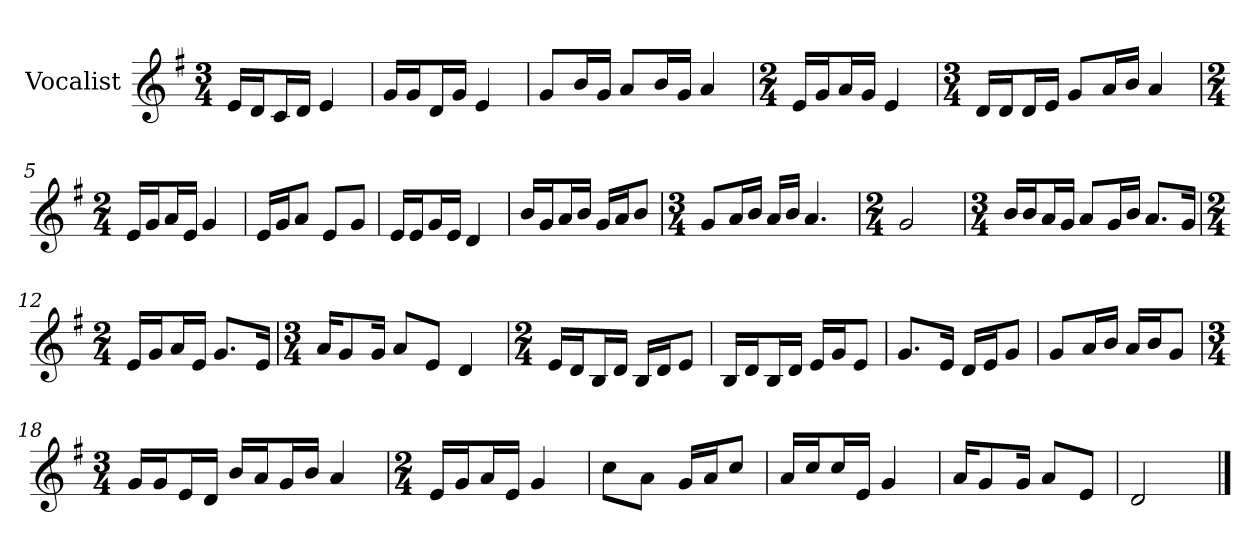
**kern
*part1
*staff1
*I"Vocalist
*k[f#]
*G:
*M3/4
=
16eLL
16dJ
16cL
16dJJ
4e
=1
16gLL
16gJ
16dL
16gJJ
4e
=2
8gL
16bL
16gJJ
8aL
16bL
16gJJ
4a
=3
*M2/4
16eLL
16gJ
16aL
16gJJ
4e
=4
*M3/4
16dLL
16dJ
16dL
16eJJ
8gL
16aL
16bJJ
4a
=5
*M2/4
16eLL
16gJ
16aL
16eJJ
4g
=6
16eLL
16gJ
8aJ
8eL
8gJ
=7
16eLL
16eJ
16gL
16eJJ
4d
=8
16bLL
16gJ
16aL
16bJJ
16gLL
16aJ
8bJ
=9
*M3/4
8gL
16aL
16bJJ
16aLL
16bJJ
4.a
=10
*M2/4
2g
=11
*M3/4
16bLL
16bJ
16aL
16gJJ
8aL
16gL
16bJJ
8.aL
16gJk
=12
*M2/4
16eLL
16gJ
16aL
16eJJ
8.gL
16eJk
=13
*M3/4
16aKL
8g
16gJk
8aL
8eJ
4d
=14
*M2/4
16eLL
16dJ
16BL
16dJJ
16BLL
16dJ
8eJ
=15
16BLL
16dJ
16BL
16dJJ
16eLL
16gJ
8eJ
=16
8.gL
16eJk
16dLL
16eJ
8gJ
=17
8gL
16aL
16bJJ
16aLL
16bJ
8gJ
=18
*M3/4
16gLL
16gJ
16eL
16dJJ
16bLL
16aJ
16gL
16bJJ
4a
=19
*M2/4
16eLL
16gJ
16aL
16eJJ
4g
=20
8ccL
8aJ
16gLL
16aJ
8ccJ
=21
16aLL
16ccJ
16ccL
16eJJ
4g
=22
16aKL
8g
16gJk
8aL
8eJ
=23
2d
==
*-
